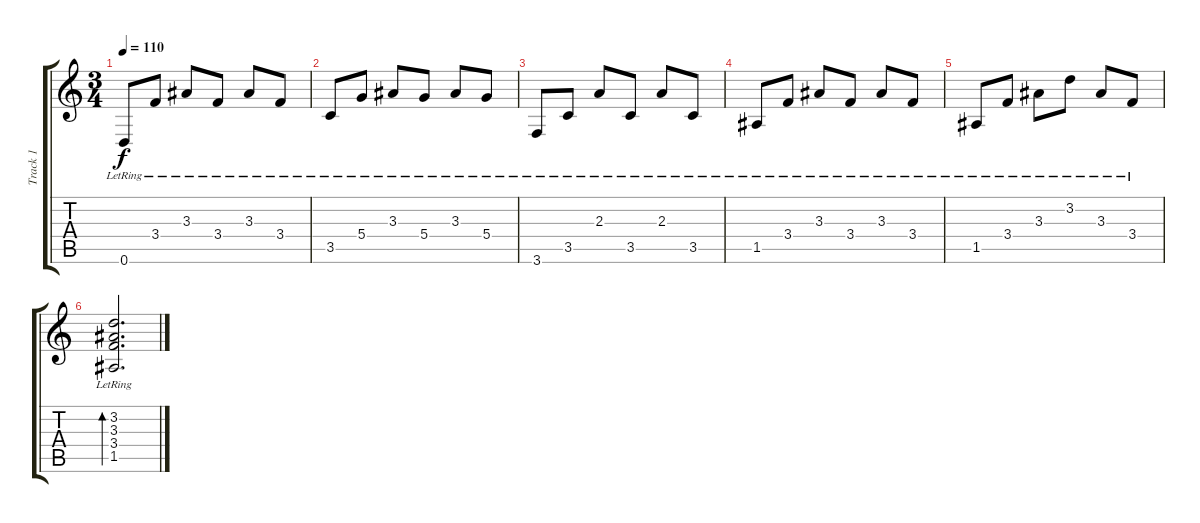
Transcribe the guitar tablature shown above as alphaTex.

\track ("Track 1" "Track 1") {instrument acousticguitarsteel}
\staff {score tabs}
\tuning (E4 B3 G3 D3 A2 D2) {hide}
\ts (3 4)
\tempo 110
\clef g2
\ks c
0.6{lr}.8{dy f} 3.4{lr}.8 3.3{lr}.8 3.4{lr}.8 3.3{lr}.8 3.4{lr}.8 |
3.5{lr}.8 5.4{lr}.8 3.3{lr}.8 5.4{lr}.8 3.3{lr}.8 5.4{lr}.8 |
3.6{lr}.8 3.5{lr}.8 2.3{lr}.8 3.5{lr}.8 2.3{lr}.8 3.5{lr}.8 |
1.5{lr}.8 3.4{lr}.8 3.3{lr}.8 3.4{lr}.8 3.3{lr}.8 3.4{lr}.8 |
1.5{lr}.8 3.4{lr}.8 3.3{lr}.8 3.2{lr}.8 3.3{lr}.8 3.4{lr}.8 |
(3.2{lr} 3.3{lr} 3.4{lr} 1.5{lr}).2{d bd 480}
